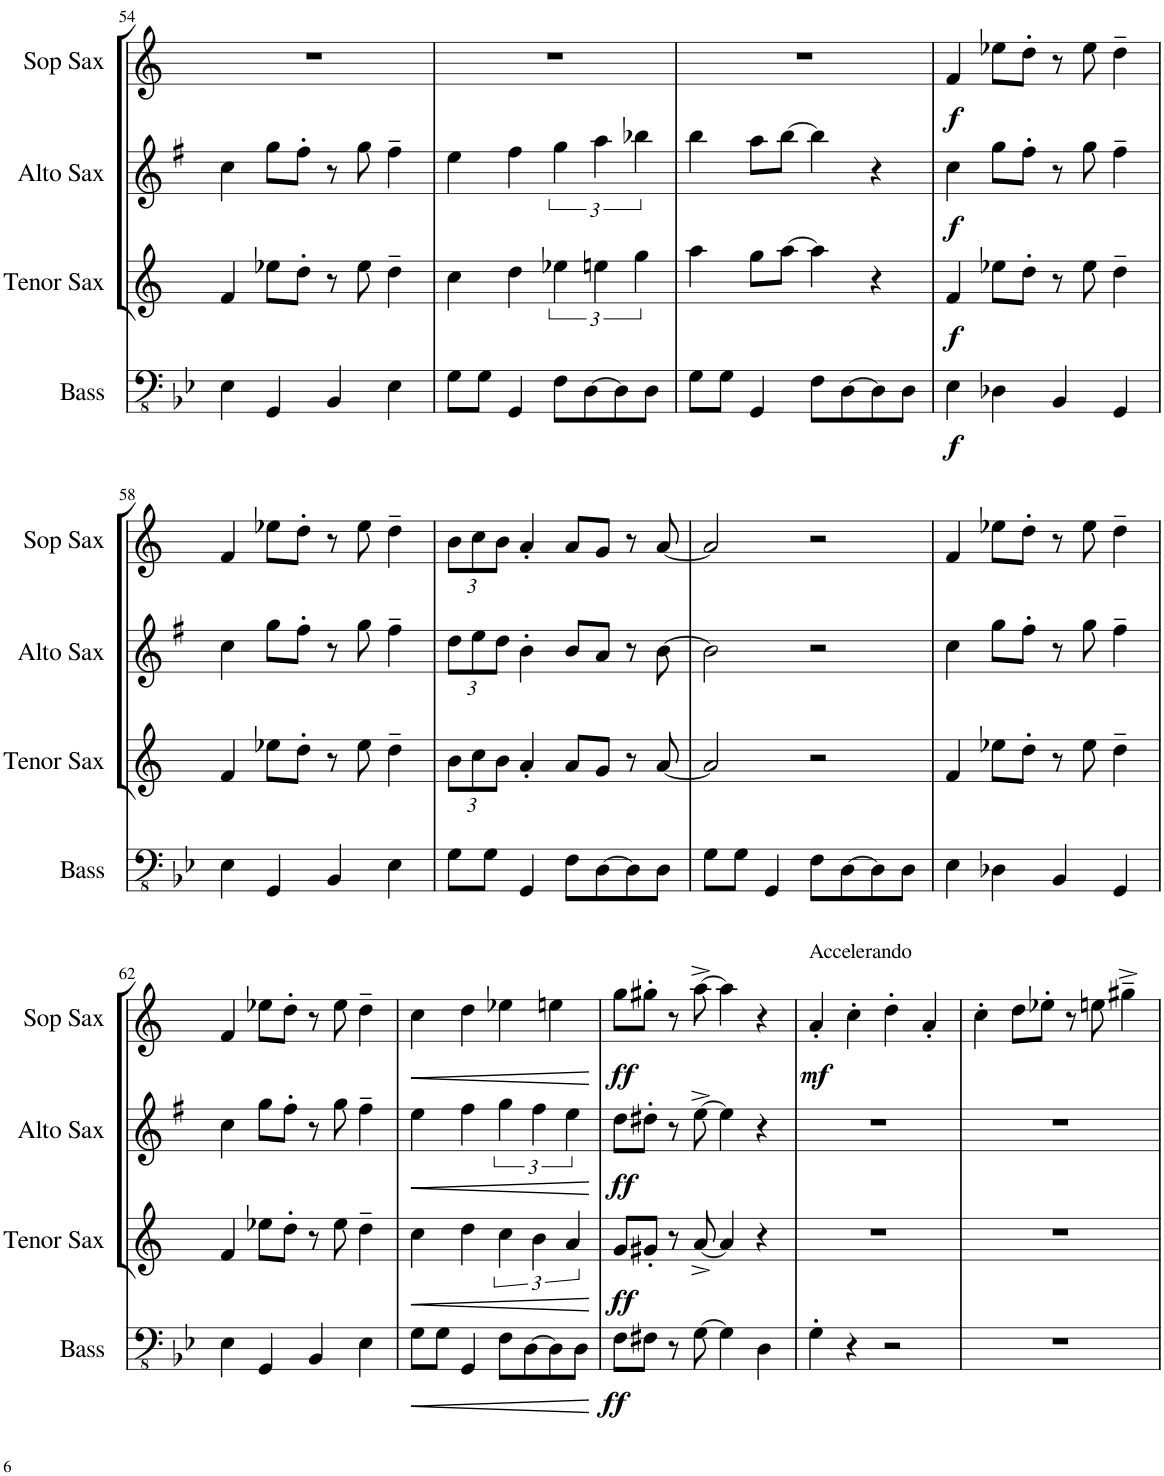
**kern	**dynam	**kern	**dynam	**kern	**dynam	**kern	**dynam
*part4	*part4	*part3	*part3	*part2	*part2	*part1	*part1
*staff4	*staff4	*staff3	*staff3	*staff2	*staff2	*staff1	*staff1
*I"Acoustic Bass	*	*I"Tenor Saxophone	*	*I"Alto Saxophone	*	*I"Soprano Saxophone	*
*I'Bass	*	*I'Tenor Sax	*	*I'Alto Sax	*	*I'Sop Sax	*
!!LO:PB:g=z
*clefFv4	*	*clefG2	*	*clefG2	*	*clefG2	*
*	*	*Trd8c14	*	*Trd5c9	*	*Trd1c2	*
*k[b-e-]	*	*k[]	*	*k[f#]	*	*k[]	*
*M2/2	*	*M2/2	*	*M2/2	*	*M2/2	*
*met(c|)	*	*met(c|)	*	*met(c|)	*	*met(c|)	*
=54	=54	=54	=54	=54	=54	=54	=54
4EE-\	.	4f/	.	4cc\	.	1r	.
4GGG/	.	8ee-X\L	.	8gg\L	.	.	.
.	.	8dd'\J	.	8ff#'\J	.	.	.
4BBB-/	.	8r	.	8r	.	.	.
.	.	8ee-\	.	8gg\	.	.	.
4EE-\	.	4dd~\	.	4ff#~\	.	.	.
=55	=55	=55	=55	=55	=55	=55	=55
8GG\L	.	4cc\	.	4ee\	.	1r	.
8GG\J	.	.	.	.	.	.	.
4GGG/	.	4dd\	.	4ff#\	.	.	.
8FF\L	.	6ee-X\	.	6gg\	.	.	.
[8DD\	.	.	.	.	.	.	.
.	.	6een\	.	6aa\	.	.	.
8DD\]	.	.	.	.	.	.	.
.	.	6gg\	.	6bb-X\	.	.	.
8DD\J	.	.	.	.	.	.	.
=56	=56	=56	=56	=56	=56	=56	=56
8GG\L	.	4aa\	.	4bb\	.	1r	.
8GG\J	.	.	.	.	.	.	.
4GGG/	.	8gg\L	.	8aa\L	.	.	.
.	.	[8aa\J	.	[8bb\J	.	.	.
8FF\L	.	4aa\]	.	4bb\]	.	.	.
[8DD\	.	.	.	.	.	.	.
8DD\]	.	4r	.	4r	.	.	.
8DD\J	.	.	.	.	.	.	.
=57	=57	=57	=57	=57	=57	=57	=57
!	!LO:DY:b	!	!LO:DY:b	!	!LO:DY:b	!	!LO:DY:b
4EE-\	f	4f/	f	4cc\	f	4f/	f
4DD-X\	.	8ee-X\L	.	8gg\L	.	8ee-X\L	.
.	.	8dd'\J	.	8ff#'\J	.	8dd'\J	.
4BBB-/	.	8r	.	8r	.	8r	.
.	.	8ee-\	.	8gg\	.	8ee-\	.
4GGG/	.	4dd~\	.	4ff#~\	.	4dd~\	.
!!LO:LB:g=z
=58	=58	=58	=58	=58	=58	=58	=58
4EE-\	.	4f/	.	4cc\	.	4f/	.
4GGG/	.	8ee-X\L	.	8gg\L	.	8ee-X\L	.
.	.	8dd'\J	.	8ff#'\J	.	8dd'\J	.
4BBB-/	.	8r	.	8r	.	8r	.
.	.	8ee-\	.	8gg\	.	8ee-\	.
4EE-\	.	4dd~\	.	4ff#~\	.	4dd~\	.
=59	=59	=59	=59	=59	=59	=59	=59
*	*	*Xbrackettup	*	*Xbrackettup	*	*Xbrackettup	*
8GG\L	.	12b\L	.	12dd\L	.	12b\L	.
.	.	12cc\	.	12ee\	.	12cc\	.
8GG\J	.	.	.	.	.	.	.
.	.	12b\J	.	12dd\J	.	12b\J	.
4GGG/	.	4a'/	.	4b'\	.	4a'/	.
8FF\L	.	8a/L	.	8b/L	.	8a/L	.
[8DD\	.	8g/J	.	8a/J	.	8g/J	.
8DD\]	.	8r	.	8r	.	8r	.
8DD\J	.	[8a/	.	[8b\	.	[8a/	.
=60	=60	=60	=60	=60	=60	=60	=60
8GG\L	.	2a/]	.	2b\]	.	2a/]	.
8GG\J	.	.	.	.	.	.	.
4GGG/	.	.	.	.	.	.	.
8FF\L	.	2r	.	2r	.	2r	.
[8DD\	.	.	.	.	.	.	.
8DD\]	.	.	.	.	.	.	.
8DD\J	.	.	.	.	.	.	.
=61	=61	=61	=61	=61	=61	=61	=61
4EE-\	.	4f/	.	4cc\	.	4f/	.
4DD-X\	.	8ee-X\L	.	8gg\L	.	8ee-X\L	.
.	.	8dd'\J	.	8ff#'\J	.	8dd'\J	.
4BBB-/	.	8r	.	8r	.	8r	.
.	.	8ee-\	.	8gg\	.	8ee-\	.
4GGG/	.	4dd~\	.	4ff#~\	.	4dd~\	.
!!LO:LB:g=z
=62	=62	=62	=62	=62	=62	=62	=62
4EE-\	.	4f/	.	4cc\	.	4f/	.
4GGG/	.	8ee-X\L	.	8gg\L	.	8ee-X\L	.
.	.	8dd'\J	.	8ff#'\J	.	8dd'\J	.
4BBB-/	.	8r	.	8r	.	8r	.
.	.	8ee-\	.	8gg\	.	8ee-\	.
4EE-\	.	4dd~\	.	4ff#~\	.	4dd~\	.
=63	=63	=63	=63	=63	=63	=63	=63
!	!LO:HP:b	!	!LO:HP:b	!	!LO:HP:b	!	!LO:HP:b
8GG\L	<	4cc\	<	4ee\	<	4cc\	<
8GG\J	.	.	.	.	.	.	.
4GGG/	.	4dd\	.	4ff#\	.	4dd\	.
*	*	*brackettup	*	*brackettup	*	*	*
8FF\L	.	6cc\	.	6gg\	.	4ee-X\	.
[8DD\	.	.	.	.	.	.	.
.	.	6b\	.	6ff#\	.	.	.
8DD\]	.	.	.	.	.	4een\	.
.	.	6a/	.	6ee\	.	.	.
8DD\J	.	.	.	.	.	.	.
.	[	.	[	.	[	.	[
=64	=64	=64	=64	=64	=64	=64	=64
!	!LO:DY:b	!	!LO:DY:b	!	!LO:DY:b	!	!LO:DY:b
8FF\L	ff	8g/L	ff	8dd\L	ff	8gg\L	ff
8FF#X\J	.	8g#X'/J	.	8dd#X'\J	.	8gg#X'\J	.
8r	.	8r	.	8r	.	8r	.
[8GG\	.	[8a^/	.	[8ee^\	.	[8aa^\	.
4GG\]	.	4a/]	.	4ee\]	.	4aa\]	.
4DD\	.	4r	.	4r	.	4r	.
=65	=65	=65	=65	=65	=65	=65	=65
!	!	!	!	!	!	!LO:TX:a:t=Accelerando	!
!	!	!	!	!	!	!	!LO:DY:b
4GG'\	.	1r	.	1r	.	4a'/	mf
4r	.	.	.	.	.	4cc'\	.
2r	.	.	.	.	.	4dd'\	.
.	.	.	.	.	.	4a'/	.
=66	=66	=66	=66	=66	=66	=66	=66
1r	.	1r	.	1r	.	4cc'\	.
.	.	.	.	.	.	8dd\L	.
.	.	.	.	.	.	8ee-X'\J	.
.	.	.	.	.	.	8r	.
.	.	.	.	.	.	8een\	.
.	.	.	.	.	.	4gg#X~^\	.
=	=	=	=	=	=	=	=
*-	*-	*-	*-	*-	*-	*-	*-
